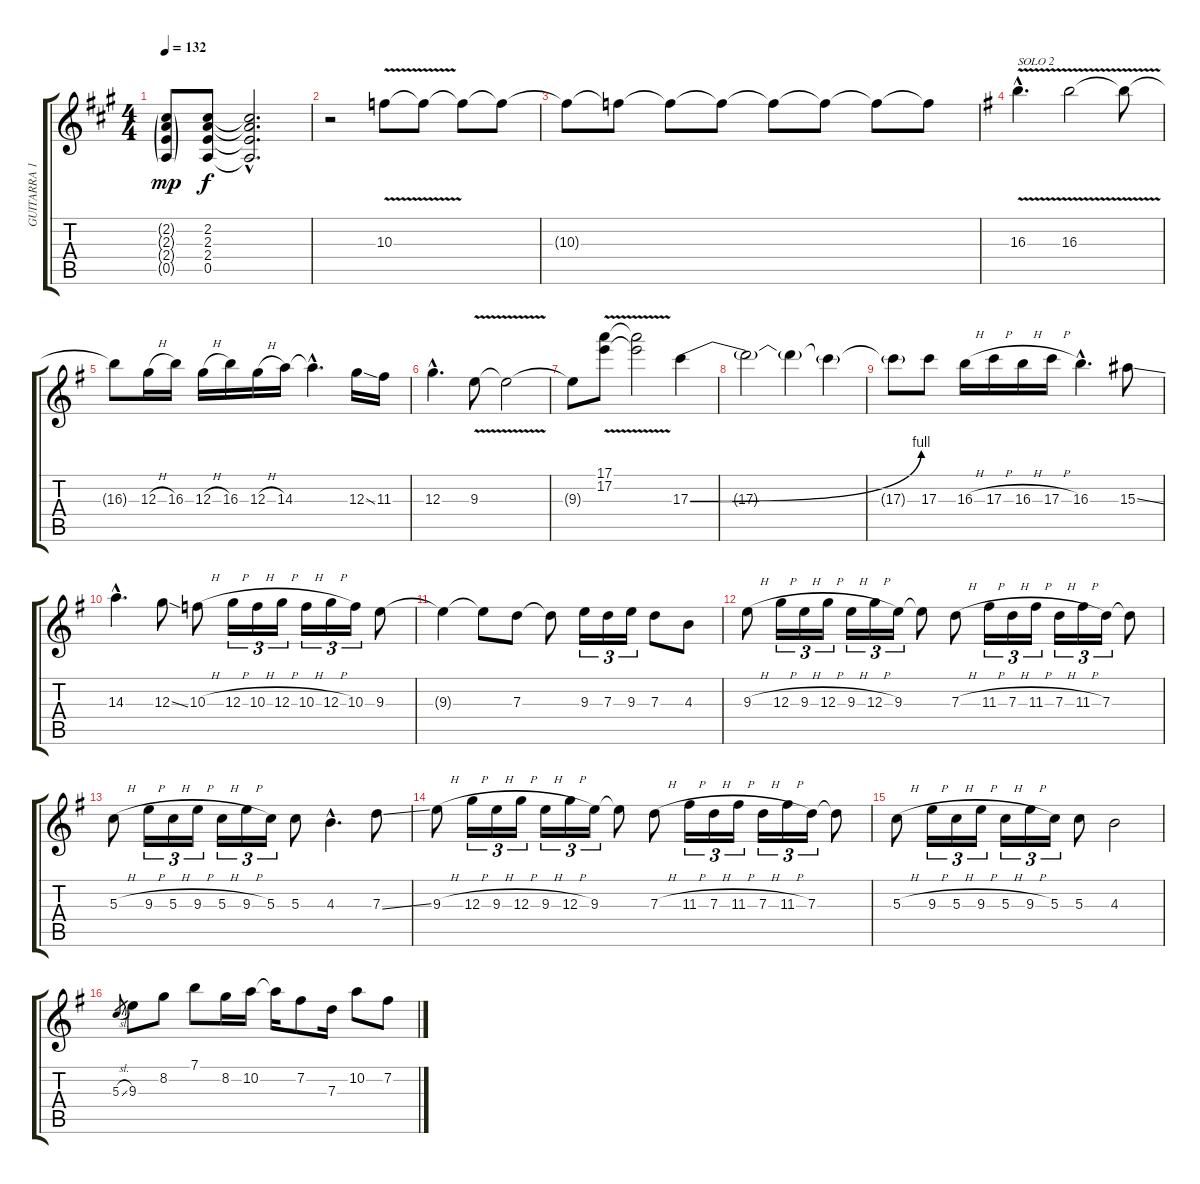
\track ("GUITARRA 1" "GUITARRA 1") {instrument overdrivenguitar}
\staff {score tabs}
\tuning (E4 B3 G3 D3 A2 E2) {hide}
\ts (4 4)
\tempo 132
\clef g2
\ks f#minor
(2.2{g} 2.3{g} 2.4{g} 0.5{g}).8{dy mp} (2.2 2.3 2.4 0.5).8{dy f} (2.2{hac t} 2.3{hac t} 2.4{hac t} 0.5{hac t}).2{d} |
r.2 10.3{v}.8{volume 0} 10.3{t}.8{volume 3} 10.3{t}.8{volume 5} 10.3{t}.8{volume 7} |
10.3{t}.8{volume 9} 10.3{t}.8{volume 10} 10.3{t}.8{volume 11} 10.3{t}.8{volume 12} 10.3{t}.8{volume 13} 10.3{t}.8 10.3{t}.8 10.3{t}.8 |
\ks eminor
16.3{v hac}.4{d txt "SOLO 2"} 16.3{v}.2 16.3{t}.8 |
16.3{t}.8 12.3{h}.16 16.3.16 12.3{h}.16 16.3.16 12.3{h}.16 14.3.16 14.3{hac t}.4{d} 12.3{ss}.16 11.3.16 |
12.3{hac}.4{d} 9.3{v}.8 9.3{t}.2 |
9.3{t}.8 (17.1{v} 17.2{v}).8 (17.1{t} 17.2{t}).2 17.3{be (bend 0 0 60 4)}.4 |
17.3{t}.2 17.3{t}.4 17.3{t}.4 |
17.3{t}.8 17.3.8 16.3{h}.16 17.3{h}.16 16.3{h}.16 17.3{h}.16 16.3{hac}.4{d} 15.3{ss}.8 |
14.3{hac}.4{d} 12.3{ss}.8 10.3{h}.8 12.3{h}.16{tu (3 2)} 10.3{h}.16{tu (3 2)} 12.3{h}.16{tu (3 2)} 10.3{h}.16{tu (3 2)} 12.3{h}.16{tu (3 2)} 10.3.16{tu (3 2)} 9.3.8 |
9.3{t}.4 9.3{t}.8 7.3.8 7.3{t}.8 9.3.16{tu (3 2)} 7.3.16{tu (3 2)} 9.3.16{tu (3 2)} 7.3.8 4.3.8 |
9.3{h}.8 12.3{h}.16{tu (3 2)} 9.3{h}.16{tu (3 2)} 12.3{h}.16{tu (3 2)} 9.3{h}.16{tu (3 2)} 12.3{h}.16{tu (3 2)} 9.3.16{tu (3 2)} 9.3{t}.8 7.3{h}.8 11.3{h}.16{tu (3 2)} 7.3{h}.16{tu (3 2)} 11.3{h}.16{tu (3 2)} 7.3{h}.16{tu (3 2)} 11.3{h}.16{tu (3 2)} 7.3.16{tu (3 2)} 7.3{t}.8 |
5.3{h}.8 9.3{h}.16{tu (3 2)} 5.3{h}.16{tu (3 2)} 9.3{h}.16{tu (3 2)} 5.3{h}.16{tu (3 2)} 9.3{h}.16{tu (3 2)} 5.3.16{tu (3 2)} 5.3.8 4.3{hac}.4{d} 7.3{ss}.8 |
9.3{h}.8 12.3{h}.16{tu (3 2)} 9.3{h}.16{tu (3 2)} 12.3{h}.16{tu (3 2)} 9.3{h}.16{tu (3 2)} 12.3{h}.16{tu (3 2)} 9.3.16{tu (3 2)} 9.3{t}.8 7.3{h}.8 11.3{h}.16{tu (3 2)} 7.3{h}.16{tu (3 2)} 11.3{h}.16{tu (3 2)} 7.3{h}.16{tu (3 2)} 11.3{h}.16{tu (3 2)} 7.3.16{tu (3 2)} 7.3{t}.8 |
5.3{h}.8 9.3{h}.16{tu (3 2)} 5.3{h}.16{tu (3 2)} 9.3{h}.16{tu (3 2)} 5.3{h}.16{tu (3 2)} 9.3{h}.16{tu (3 2)} 5.3.16{tu (3 2)} 5.3.8 4.3.2 |
5.3{sl}.8{gr} 9.3.8 8.2.8 7.1.8 8.2.16 10.2.16 10.2{t}.16 7.2.8 7.3.16 10.2.8 7.2.8
